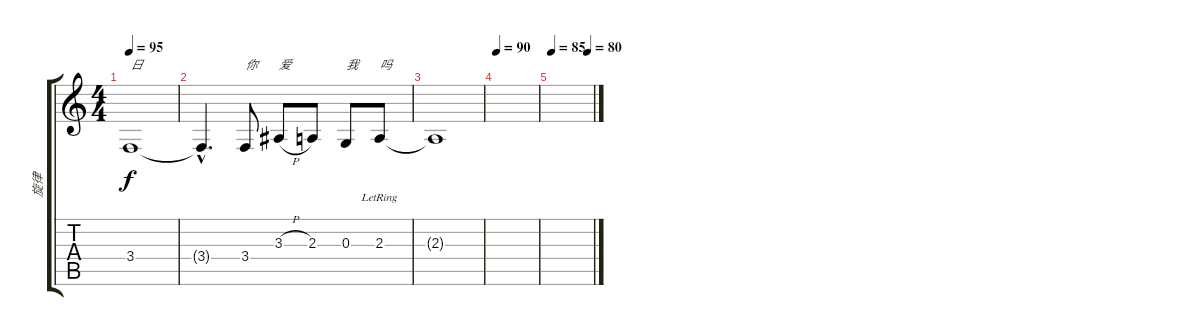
\track ("旋律" "旋律") {instrument sopranosax}
\staff {score tabs}
\tuning (E4 B3 G3 D3 A2 E2) {hide}
\ts (4 4)
\tempo 95
\clef g2
\ks c
3.4.1{txt "日" dy f} |
3.4{hac t}.4{d} 3.4.8{txt "你"} 3.3{h}.8{txt "爱"} 2.3.8 0.3.8{txt "我"} 2.3{lr}.8{txt "吗"} |
2.3{t}.1 |
\tempo 90
|
\tempo 85
\tempo (80 0.875)
